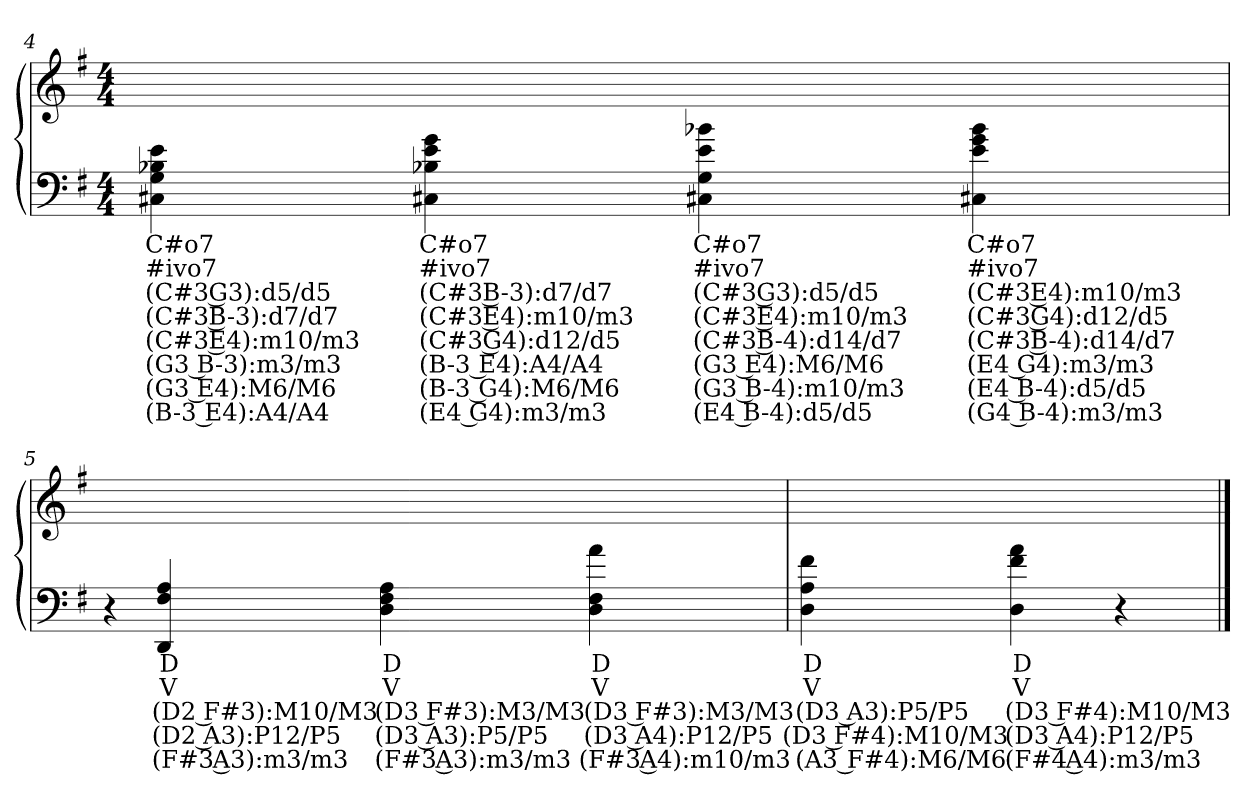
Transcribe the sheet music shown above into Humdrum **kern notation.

**kern	**text	**text	**text	**text	**text	**text	**text	**text	**kern
*part2	*part2	*part2	*part2	*part2	*part2	*part2	*part2	*part2	*part1
*staff2	*staff2	*staff2	*staff2	*staff2	*staff2	*staff2	*staff2	*staff2	*staff1
*clefF4	*	*	*	*	*	*	*	*	*clefG2
*k[f#]	*	*	*	*	*	*	*	*	*k[f#]
*G:	*	*	*	*	*	*	*	*	*G:
*M4/4	*	*	*	*	*	*	*	*	*M4/4
=4	=4	=4	=4	=4	=4	=4	=4	=4	=4
4C#X 4G 4B-X 4e	C#o7	#ivo7	(C#3 G3):d5/d5	(C#3 B-3):d7/d7	(C#3 E4):m10/m3	(G3 B-3):m3/m3	(G3 E4):M6/M6	(B-3 E4):A4/A4	1ryy
4C#X 4B-X 4e 4g	C#o7	#ivo7	(C#3 B-3):d7/d7	(C#3 E4):m10/m3	(C#3 G4):d12/d5	(B-3 E4):A4/A4	(B-3 G4):M6/M6	(E4 G4):m3/m3	.
4C#X 4G 4e 4b-X	C#o7	#ivo7	(C#3 G3):d5/d5	(C#3 E4):m10/m3	(C#3 B-4):d14/d7	(G3 E4):M6/M6	(G3 B-4):m10/m3	(E4 B-4):d5/d5	.
4C#X 4e 4g 4b-	C#o7	#ivo7	(C#3 E4):m10/m3	(C#3 G4):d12/d5	(C#3 B-4):d14/d7	(E4 G4):m3/m3	(E4 B-4):d5/d5	(G4 B-4):m3/m3	.
=5	=5	=5	=5	=5	=5	=5	=5	=5	=5
4r	.	.	.	.	.	.	.	.	1ryy
4DD 4F# 4A	D	V	(D2 F#3):M10/M3	(D2 A3):P12/P5	(F#3 A3):m3/m3	.	.	.	.
4D 4F# 4A	D	V	(D3 F#3):M3/M3	(D3 A3):P5/P5	(F#3 A3):m3/m3	.	.	.	.
4D 4F# 4a	D	V	(D3 F#3):M3/M3	(D3 A4):P12/P5	(F#3 A4):m10/m3	.	.	.	.
=6	=6	=6	=6	=6	=6	=6	=6	=6	=6
4D 4A 4f#	D	V	(D3 A3):P5/P5	(D3 F#4):M10/M3	(A3 F#4):M6/M6	.	.	.	2.ryy
4D 4f# 4a	D	V	(D3 F#4):M10/M3	(D3 A4):P12/P5	(F#4 A4):m3/m3	.	.	.	.
4r	.	.	.	.	.	.	.	.	.
==	==	==	==	==	==	==	==	==	==
*-	*-	*-	*-	*-	*-	*-	*-	*-	*-
